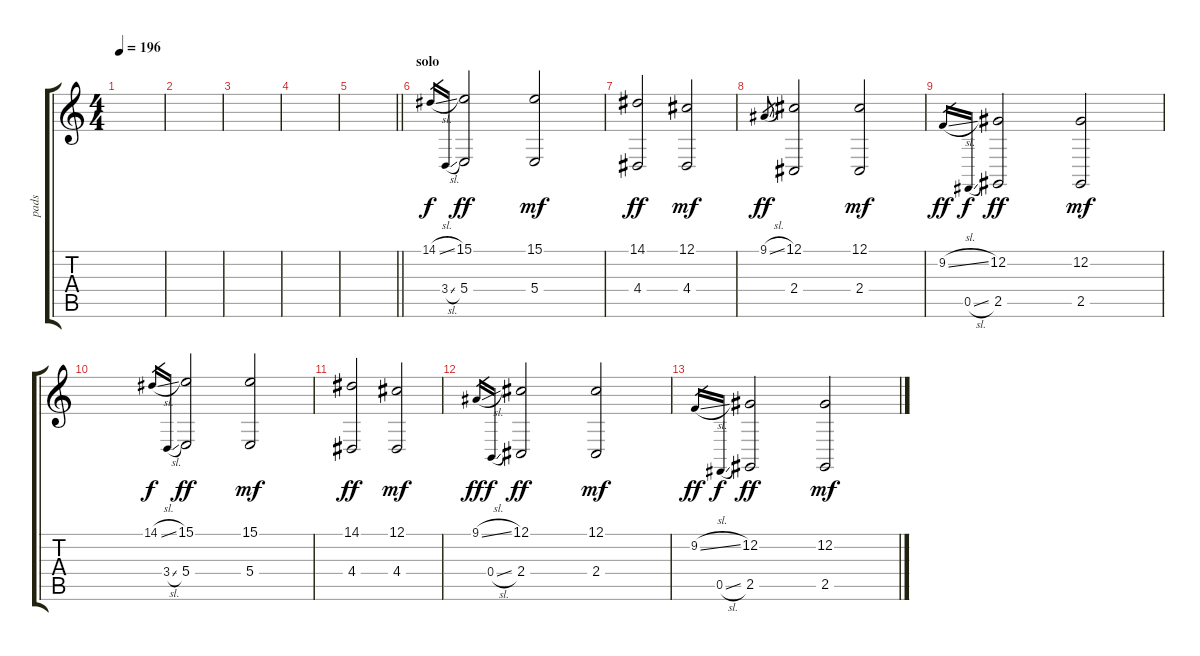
\track ("pads" "pads") {instrument fx3crystal}
\staff {score tabs}
\tuning (Db4 Ab3 E3 B2 Gb2 Db2) {hide}
\ts (4 4)
\tempo 196
\clef g2
\ks c
|
|
|
|
\barLineRight lightlight
|
\section ("" "solo")
14.1{sl}.16{gr dy f} 3.4{sl}.16{gr} (15.1 5.4).2{dy ff} (15.1 5.4).2{dy mf} |
(14.1 4.4).2{dy ff} (12.1 4.4).2{dy mf} |
9.1{sl}.8{gr dy ff} (12.1 2.4).2 (12.1 2.4).2{dy mf} |
9.2{sl}.16{gr dy ff} 0.5{sl}.16{gr dy f} (12.2 2.5).2{dy ff} (12.2 2.5).2{dy mf} |
14.1{sl}.16{gr dy f} 3.4{sl}.16{gr} (15.1 5.4).2{dy ff} (15.1 5.4).2{dy mf} |
(14.1 4.4).2{dy ff} (12.1 4.4).2{dy mf} |
9.1{sl}.16{gr dy ff} 0.4{sl}.16{gr dy f} (12.1 2.4).2{dy ff} (12.1 2.4).2{dy mf} |
9.2{sl}.16{gr dy ff} 0.5{sl}.16{gr dy f} (12.2 2.5).2{dy ff} (12.2 2.5).2{dy mf}
